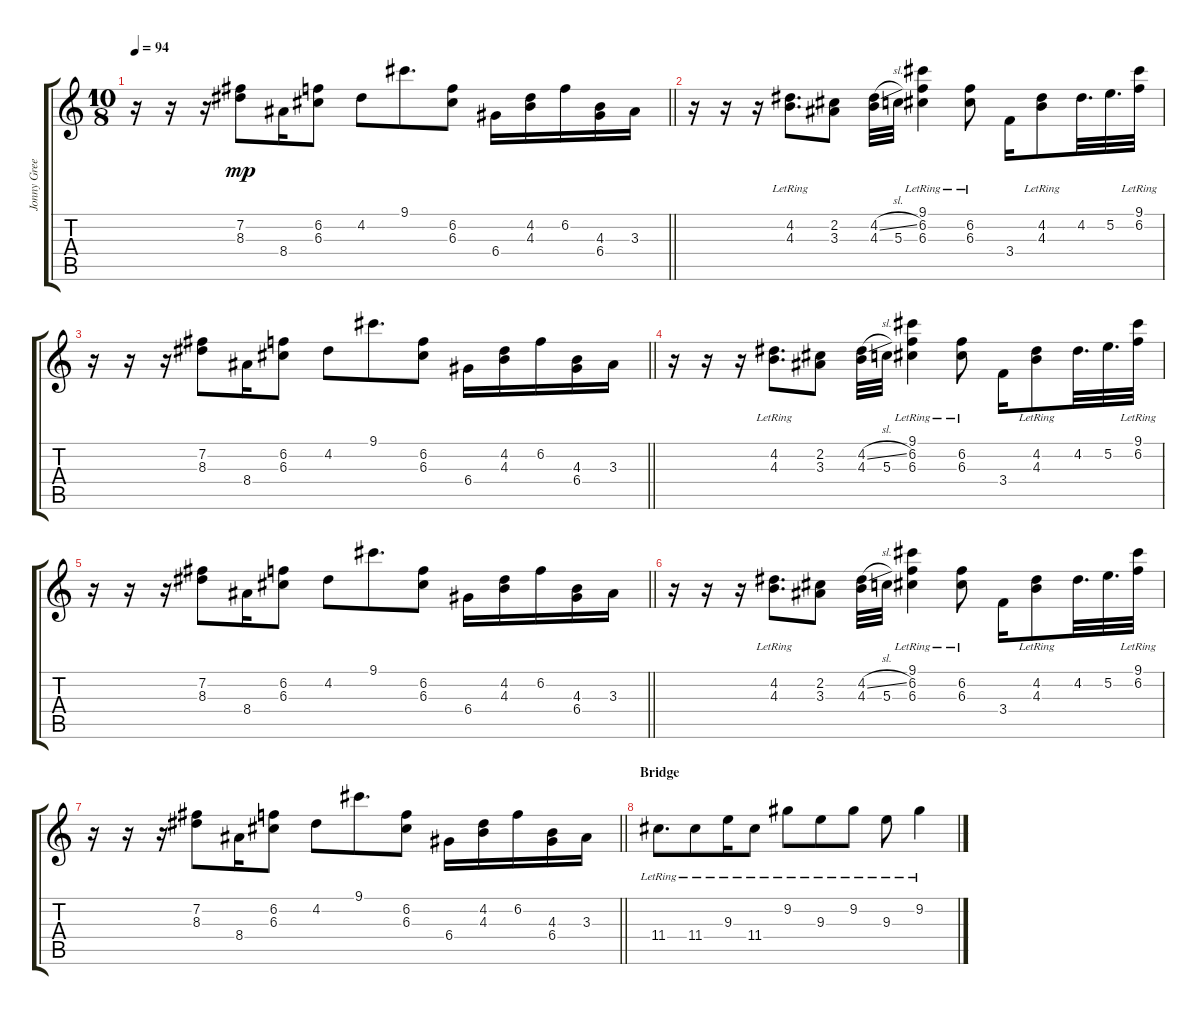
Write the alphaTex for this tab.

\track ("Jonny Greenwood" "Jonny Gree") {instrument electricguitarjazz}
\staff {score tabs}
\tuning (E4 B3 G3 D3 A2 E2) {hide}
\ts (10 8)
\tempo 94
\clef g2
\barLineRight lightlight
\ks c
r.16{dy mp} r.16 r.16 (7.2 8.3).8 8.4.16 (6.2 6.3).8 4.2.8 9.1.8{d} (6.2 6.3).8 6.4.16 (4.2 4.3).16 6.2.16 (4.3 6.4).16 3.3.16 |
r.16 r.16 r.16 (4.2{lr} 4.3{lr}).8{d} (2.2 3.3).8 (4.2{sl} 4.3).32 5.3.32 (9.1{lr} 6.2 6.3{lr}).4 (6.2 6.3{lr}).8 3.4.16 (4.2{lr} 4.3{lr}).8 4.2.32{d} 5.2.32{d} (9.1{lr} 6.2).32 |
\barLineRight lightlight
r.16 r.16 r.16 (7.2 8.3).8 8.4.16 (6.2 6.3).8 4.2.8 9.1.8{d} (6.2 6.3).8 6.4.16 (4.2 4.3).16 6.2.16 (4.3 6.4).16 3.3.16 |
r.16 r.16 r.16 (4.2{lr} 4.3{lr}).8{d} (2.2 3.3).8 (4.2{sl} 4.3).32 5.3.32 (9.1{lr} 6.2 6.3{lr}).4 (6.2 6.3{lr}).8 3.4.16 (4.2{lr} 4.3{lr}).8 4.2.32{d} 5.2.32{d} (9.1{lr} 6.2).32 |
\barLineRight lightlight
r.16 r.16 r.16 (7.2 8.3).8 8.4.16 (6.2 6.3).8 4.2.8 9.1.8{d} (6.2 6.3).8 6.4.16 (4.2 4.3).16 6.2.16 (4.3 6.4).16 3.3.16 |
r.16 r.16 r.16 (4.2{lr} 4.3{lr}).8{d} (2.2 3.3).8 (4.2{sl} 4.3).32 5.3.32 (9.1{lr} 6.2 6.3{lr}).4 (6.2 6.3{lr}).8 3.4.16 (4.2{lr} 4.3{lr}).8 4.2.32{d} 5.2.32{d} (9.1{lr} 6.2).32 |
\barLineRight lightlight
r.16 r.16 r.16 (7.2 8.3).8 8.4.16 (6.2 6.3).8 4.2.8 9.1.8{d} (6.2 6.3).8 6.4.16 (4.2 4.3).16 6.2.16 (4.3 6.4).16 3.3.16 |
\section ("" "Bridge")
11.4{lr}.8{d} 11.4{lr}.8 9.3{lr}.16 11.4{lr}.8 9.2{lr}.8 9.3{lr}.8 9.2{lr}.8 9.3{lr}.8 9.2{lr}.4
